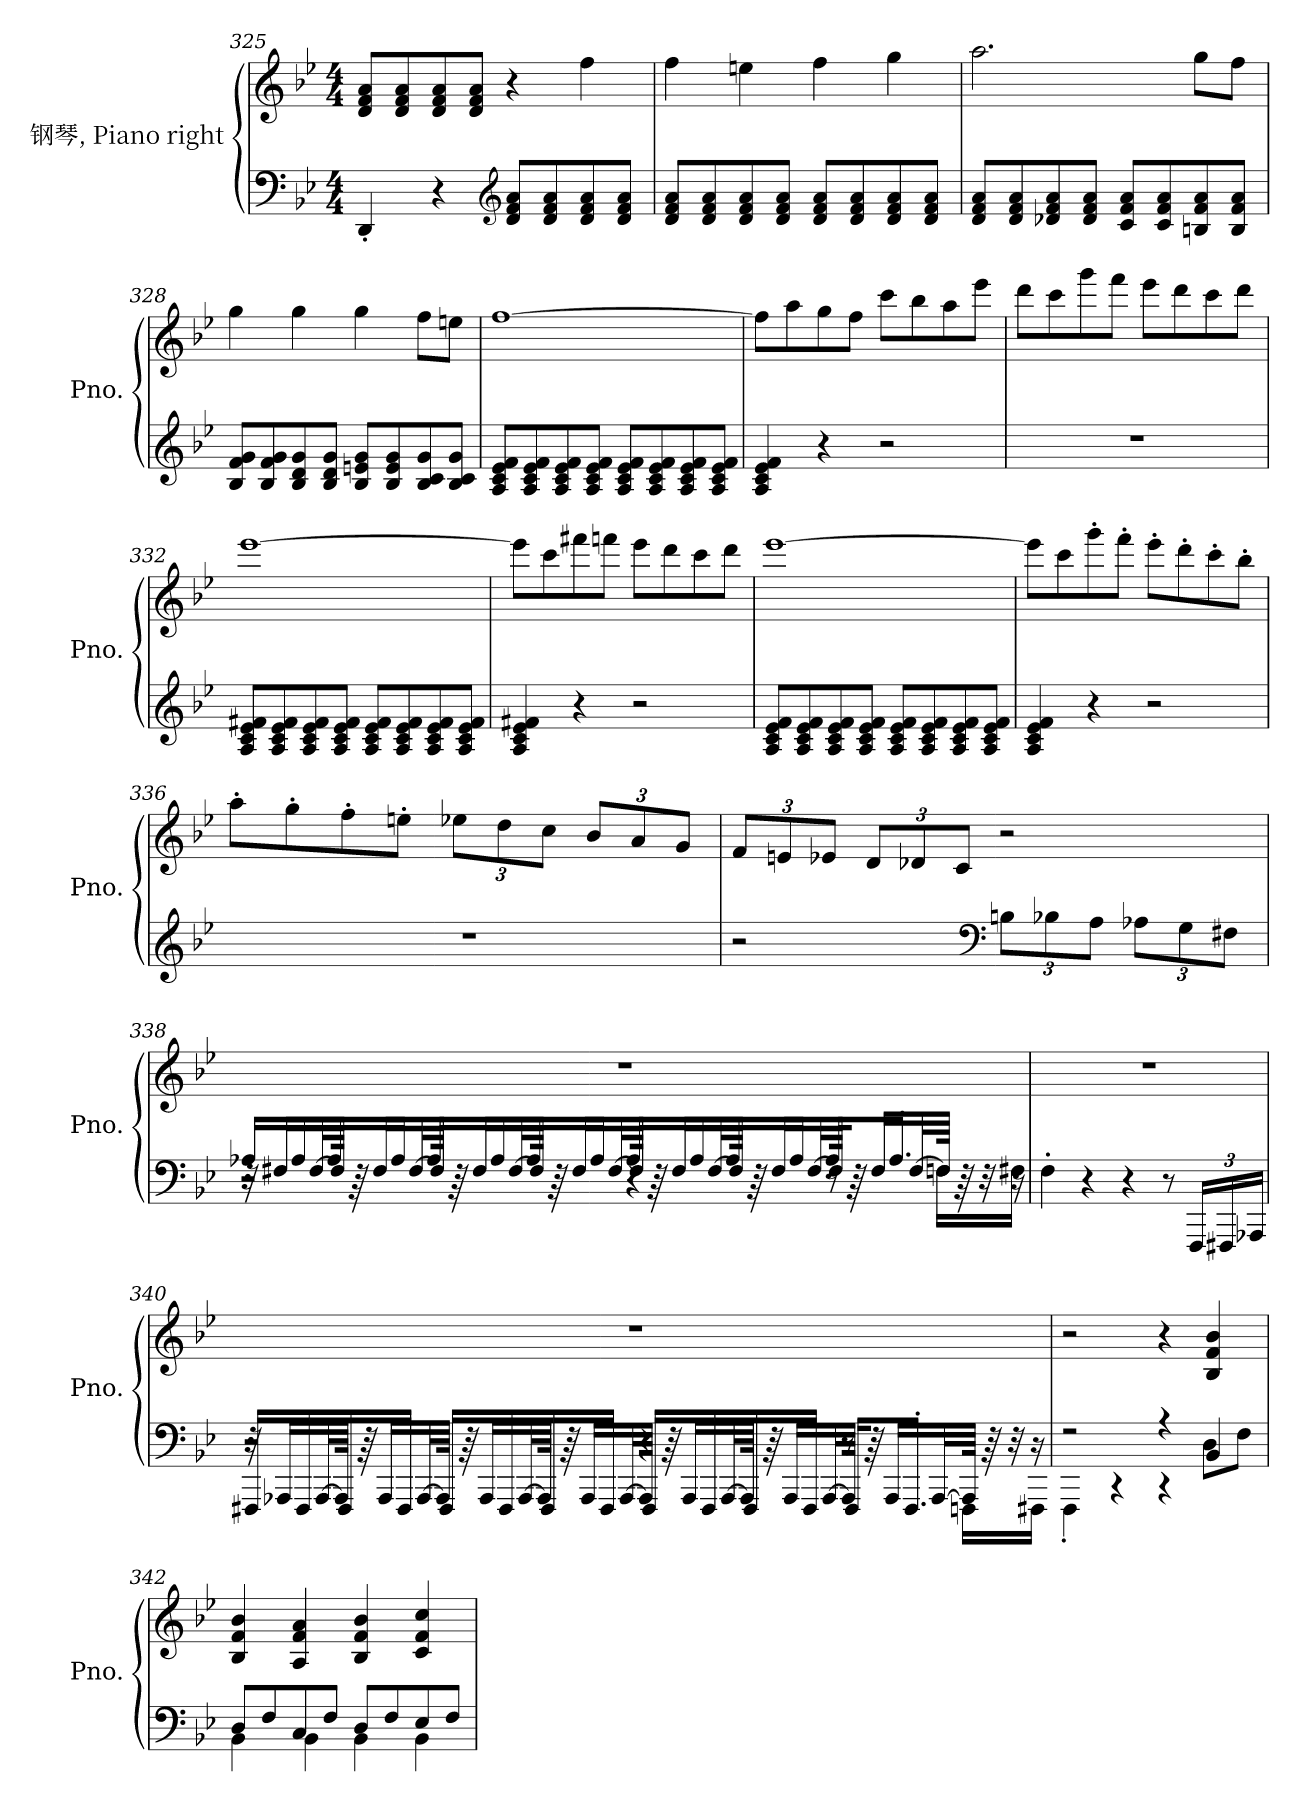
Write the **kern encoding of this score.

**kern	**kern
*part1	*part1
*staff2	*staff1
*I"钢琴, Piano right	*
*I'Pno.	*
!!LO:LB:g=z
*clefF4	*clefG2
*k[b-e-]	*k[b-e-]
*M4/4	*M4/4
*MM88	*MM88
=325	=325
4DD'/	8d/ 8f/ 8a/L
.	8d/ 8f/ 8a/
4r	8d/ 8f/ 8a/
.	8d/ 8f/ 8a/J
*clefG2	*
8d/ 8f/ 8a/L	4r
8d/ 8f/ 8a/	.
*	*MM97
8d/ 8f/ 8a/	4ff\
8d/ 8f/ 8a/J	.
=326	=326
*	*MM91
8d/ 8f/ 8a/L	4ff\
8d/ 8f/ 8a/	.
*	*MM94
8d/ 8f/ 8a/	4een\
8d/ 8f/ 8a/J	.
*	*MM96
8d/ 8f/ 8a/L	4ff\
8d/ 8f/ 8a/	.
8d/ 8f/ 8a/	4gg\
8d/ 8f/ 8a/J	.
=327	=327
8d/ 8f/ 8a/L	2.aa\
8d/ 8f/ 8a/	.
8d-X/ 8f/ 8a/	.
8d-/ 8f/ 8a/J	.
8c/ 8f/ 8a/L	.
8c/ 8f/ 8a/	.
*	*MM95
8Bn/ 8f/ 8a/	8gg\L
8B/ 8f/ 8a/J	8ff\J
=328	=328
*	*MM93
8B-/ 8f/ 8g/L	4gg\
8B-/ 8f/ 8g/	.
*	*MM94
8B-/ 8d/ 8g/	4gg\
8B-/ 8d/ 8g/J	.
8B-/ 8en/ 8g/L	4gg\
8B-/ 8e/ 8g/	.
*	*MM93
8B-/ 8c/ 8g/	8ff\L
8B-/ 8c/ 8g/J	8een\J
!!LO:PB:g=z
=329	=329
8A/ 8c/ 8e-/ 8f/L	[1ff
8A/ 8c/ 8e-/ 8f/	.
8A/ 8c/ 8e-/ 8f/	.
8A/ 8c/ 8e-/ 8f/J	.
8A/ 8c/ 8e-/ 8f/L	.
8A/ 8c/ 8e-/ 8f/	.
8A/ 8c/ 8e-/ 8f/	.
8A/ 8c/ 8e-/ 8f/J	.
=330	=330
4A/ 4c/ 4e-/ 4f/	8ff\L]
*	*MM95
.	8aa\
4r	8gg\
.	8ff\J
2r	8ccc\L
.	8bb-\
.	8aa\
.	8eee-\J
=331	=331
1r	8ddd\L
.	8ccc\
*	*MM96
.	8ggg\
.	8fff\J
.	8eee-\L
*	*MM93
.	8ddd\
.	8ccc\
.	8ddd\J
!!LO:LB:g=z
=332	=332
*	*MM93
8A/ 8c/ 8e-/ 8f#X/L	[1eee-
8A/ 8c/ 8e-/ 8f#/	.
8A/ 8c/ 8e-/ 8f#/	.
8A/ 8c/ 8e-/ 8f#/J	.
8A/ 8c/ 8e-/ 8f#/L	.
8A/ 8c/ 8e-/ 8f#/	.
8A/ 8c/ 8e-/ 8f#/	.
8A/ 8c/ 8e-/ 8f#/J	.
=333	=333
4A/ 4c/ 4e-/ 4f#X/	8eee-\L]
*	*MM94
.	8ccc\
4r	8fff#X\
.	8fffn\J
*	*MM93
2r	8eee-\L
.	8ddd\
*	*MM90
.	8ccc\
.	8ddd\J
!!LO:LB:g=z
=334	=334
*	*MM91
8A/ 8c/ 8e-/ 8f/L	[1eee-
8A/ 8c/ 8e-/ 8f/	.
8A/ 8c/ 8e-/ 8f/	.
8A/ 8c/ 8e-/ 8f/J	.
8A/ 8c/ 8e-/ 8f/L	.
8A/ 8c/ 8e-/ 8f/	.
8A/ 8c/ 8e-/ 8f/	.
8A/ 8c/ 8e-/ 8f/J	.
=335	=335
4A/ 4c/ 4e-/ 4f/	8eee-\L]
*	*MM93
.	8ccc\
4r	8ggg'\
.	8fff'\J
2r	8eee-'\L
.	8ddd'\
.	8ccc'\
.	8bb-'\J
=336	=336
1r	8aa'\L
.	8gg'\
.	8ff'\
.	8een'\J
*	*Xbrackettup
.	12ee-X\L
.	12dd\
.	12cc\J
.	12b-/L
.	12a/
.	12g/J
!!LO:LB:g=z
=337	=337
2r	12f/L
.	12en/
.	12e-X/J
.	12d/L
.	12d-X/
.	12c/J
*clefF4	*
*Xbrackettup	*
12Bn\L	2r
12B-X\	.
12A\J	.
12A-X\L	.
12G\	.
12F#X\J	.
!!LO:LB:g=z
=338	=338
*	*MM82
*^	*
*	*^	*
16A-X/LL	2r	32r	1r
.	.	16F#X/LL	.
16A-/	.	.	.
.	.	[32F#/L	.
16A-/	.	64F#/JJJk]	.
.	.	64r	.
.	.	16F#/LL	.
16A-/JJ	.	.	.
.	.	[32F#/L	.
16A-/LL	.	64F#/JJJk]	.
.	.	64r	.
.	.	16F#/LL	.
16A-/	.	.	.
.	.	[32F#/L	.
16A-/	.	64F#/JJJk]	.
.	.	64r	.
.	.	16F#/LL	.
16A-/JJ	.	.	.
.	.	[32F#/L	.
16A-/LL	4r	64F#/JJJk]	.
.	.	64r	.
.	.	16F#/LL	.
16A-/	.	.	.
.	.	[32F#/L	.
16A-/	.	64F#/JJJk]	.
.	.	64r	.
.	.	16F#/LL	.
16A-/JJ	.	.	.
.	.	[32F#/L	.
16A-/KL	8r	64F#/JJJk]	.
.	.	64r	.
.	.	16F#/LL	.
8.A-'/J	.	.	.
.	.	[32F#/L	.
.	16Fn\LL	64F#/JJJk]	.
.	.	64r	.
.	.	32r	.
.	16F#X\JJ	16r	.
*v	*v	*v	*
!!LO:LB:g=z
=339	=339
*	*MM84
4F'\	1r
4r	.
4r	.
8r	.
24FFF/LL	.
24FFF#X/	.
24AAA-X/JJ	.
!!LO:PB:g=z
=340	=340
*	*MM75
*^	*
*	*^	*
32r	2r	16FFF#X/LL	1r
16AAA-X/LL	.	.	.
.	.	16FFF#/	.
[32AAA-/L	.	.	.
64AAA-/JJJk]	.	16FFF#/	.
64r	.	.	.
16AAA-/LL	.	.	.
.	.	16FFF#/JJ	.
[32AAA-/L	.	.	.
64AAA-/JJJk]	.	16FFF#/LL	.
64r	.	.	.
16AAA-/LL	.	.	.
.	.	16FFF#/	.
[32AAA-/L	.	.	.
64AAA-/JJJk]	.	16FFF#/	.
64r	.	.	.
16AAA-/LL	.	.	.
.	.	16FFF#/JJ	.
[32AAA-/L	.	.	.
64AAA-/JJJk]	4r	16FFF#/LL	.
64r	.	.	.
16AAA-/LL	.	.	.
.	.	16FFF#/	.
[32AAA-/L	.	.	.
64AAA-/JJJk]	.	16FFF#/	.
64r	.	.	.
16AAA-/LL	.	.	.
.	.	16FFF#/JJ	.
[32AAA-/L	.	.	.
64AAA-/JJJk]	8r	16FFF#/KL	.
64r	.	.	.
16AAA-/LL	.	.	.
.	.	8.FFF#'/J	.
[32AAA-/L	.	.	.
64AAA-/JJJk]	16FFFn\LL	.	.
64r	.	.	.
32r	.	.	.
16r	16FFF#X\JJ	.	.
*v	*v	*v	*
!!LO:LB:g=z
=341	=341
*	*MM77
*^	*
2r	4FFF'\	2r
.	4r	.
4r	4r	4r
*	*	*MM78
4BB-/	8D\L	4B-/ 4f/ 4b-/
.	8F\J	.
=342	=342	=342
*	*	*MM81
8D/L	4BB-\	4B-/ 4f/ 4b-/
8F/	.	.
*	*	*MM81
8C/	4BB-\	4A/ 4f/ 4a/
8F/J	.	.
*	*	*MM78
8D/L	4BB-\	4B-/ 4f/ 4b-/
8F/	.	.
*	*	*MM80
8E-/	4BB-\	4c/ 4f/ 4cc/
8F/J	.	.
*v	*v	*
=	=
*-	*-
